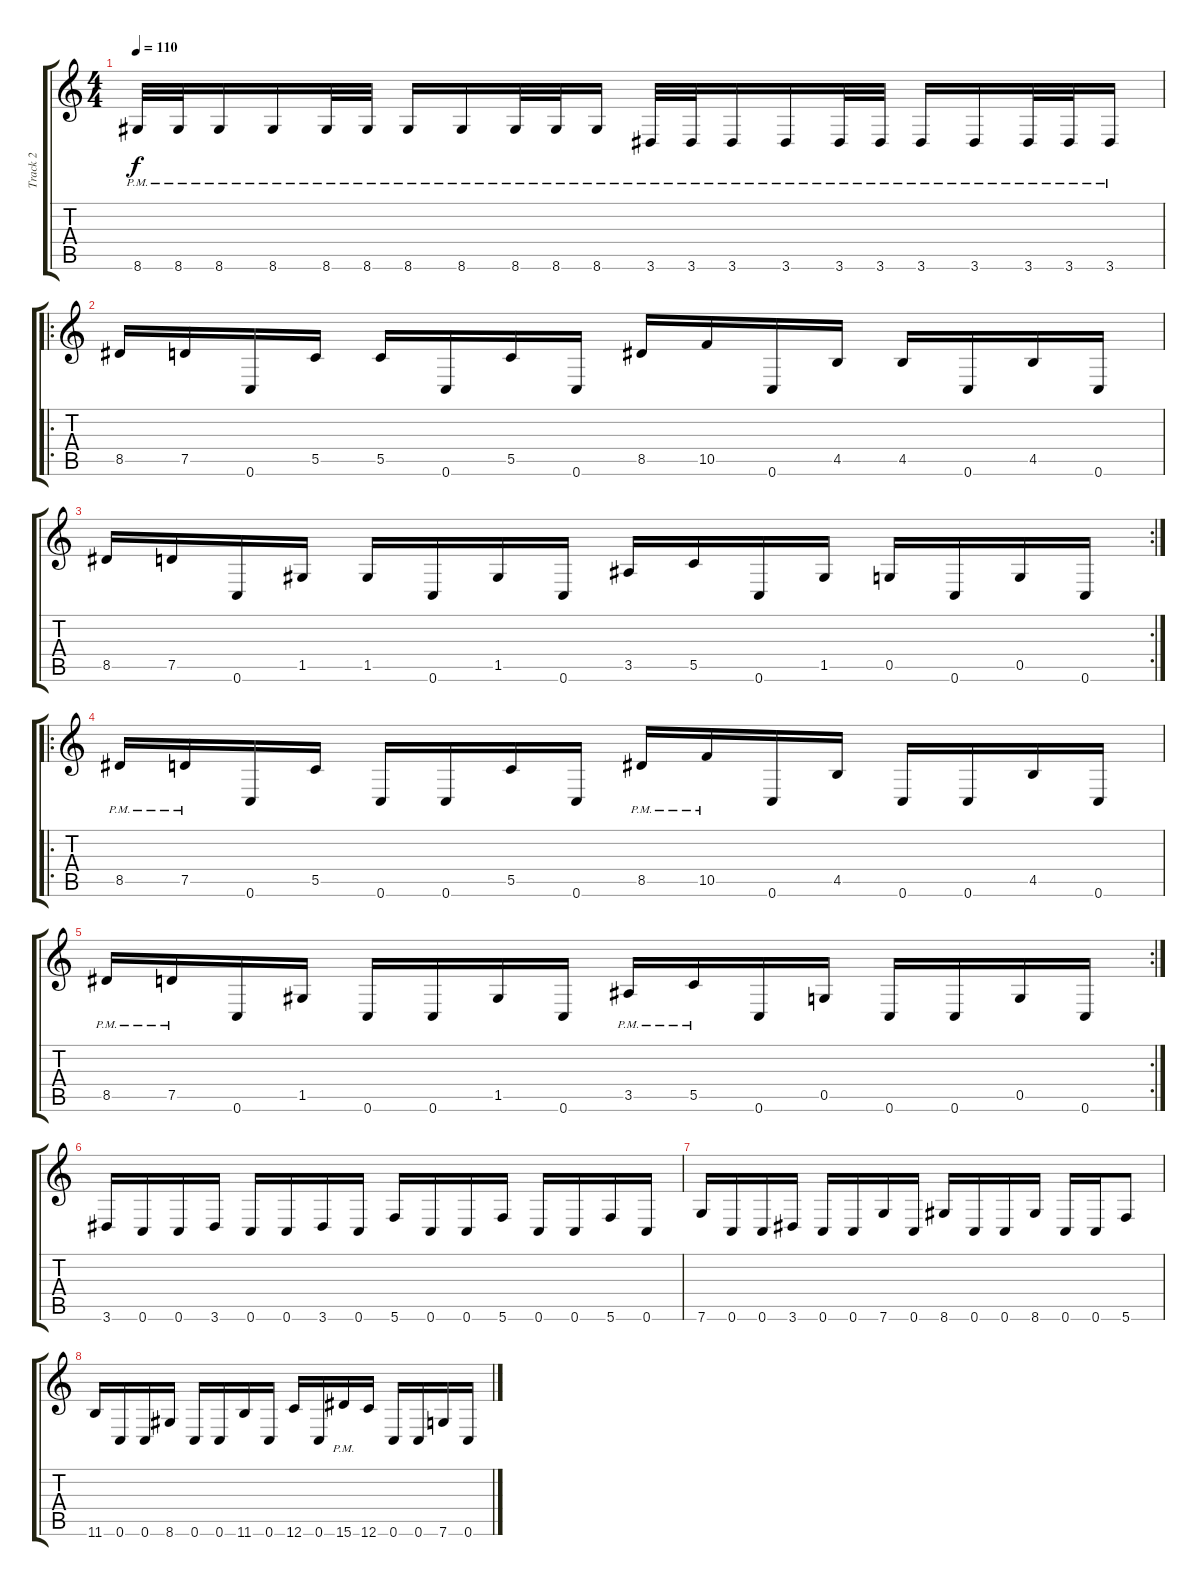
\track ("Track 2" "Track 2") {instrument distortionguitar}
\staff {score tabs}
\tuning (D4 A3 F3 C3 G2 C2) {hide}
\ts (4 4)
\tempo 110
\clef g2
\ks c
8.6{pm}.32{dy f} 8.6{pm}.32 8.6{pm}.16 8.6{pm}.16 8.6{pm}.32 8.6{pm}.32 8.6{pm}.16 8.6{pm}.16 8.6{pm}.32 8.6{pm}.32 8.6{pm}.16 3.6{pm}.32 3.6{pm}.32 3.6{pm}.16 3.6{pm}.16 3.6{pm}.32 3.6{pm}.32 3.6{pm}.16 3.6{pm}.16 3.6{pm}.32 3.6{pm}.32 3.6{pm}.16 |
\ro
8.5.16 7.5.16 0.6.16 5.5.16 5.5.16 0.6.16 5.5.16 0.6.16 8.5.16 10.5.16 0.6.16 4.5.16 4.5.16 0.6.16 4.5.16 0.6.16 |
\rc 2
8.5.16 7.5.16 0.6.16 1.5.16 1.5.16 0.6.16 1.5.16 0.6.16 3.5.16 5.5.16 0.6.16 1.5.16 0.5.16 0.6.16 0.5.16 0.6.16 |
\ro
8.5{pm}.16 7.5{pm}.16 0.6.16 5.5.16 0.6.16 0.6.16 5.5.16 0.6.16 8.5{pm}.16 10.5{pm}.16 0.6.16 4.5.16 0.6.16 0.6.16 4.5.16 0.6.16 |
\rc 2
8.5{pm}.16 7.5{pm}.16 0.6.16 1.5.16 0.6.16 0.6.16 1.5.16 0.6.16 3.5{pm}.16 5.5{pm}.16 0.6.16 0.5.16 0.6.16 0.6.16 0.5.16 0.6.16 |
3.6.16 0.6.16 0.6.16 3.6.16 0.6.16 0.6.16 3.6.16 0.6.16 5.6.16 0.6.16 0.6.16 5.6.16 0.6.16 0.6.16 5.6.16 0.6.16 |
7.6.16 0.6.16 0.6.16 3.6.16 0.6.16 0.6.16 7.6.16 0.6.16 8.6.16 0.6.16 0.6.16 8.6.16 0.6.16 0.6.16 5.6.8 |
11.6.16 0.6.16 0.6.16 8.6.16 0.6.16 0.6.16 11.6.16 0.6.16 12.6.16 0.6.16 15.6{pm}.16 12.6.16 0.6.16 0.6.16 7.6.16 0.6.16
